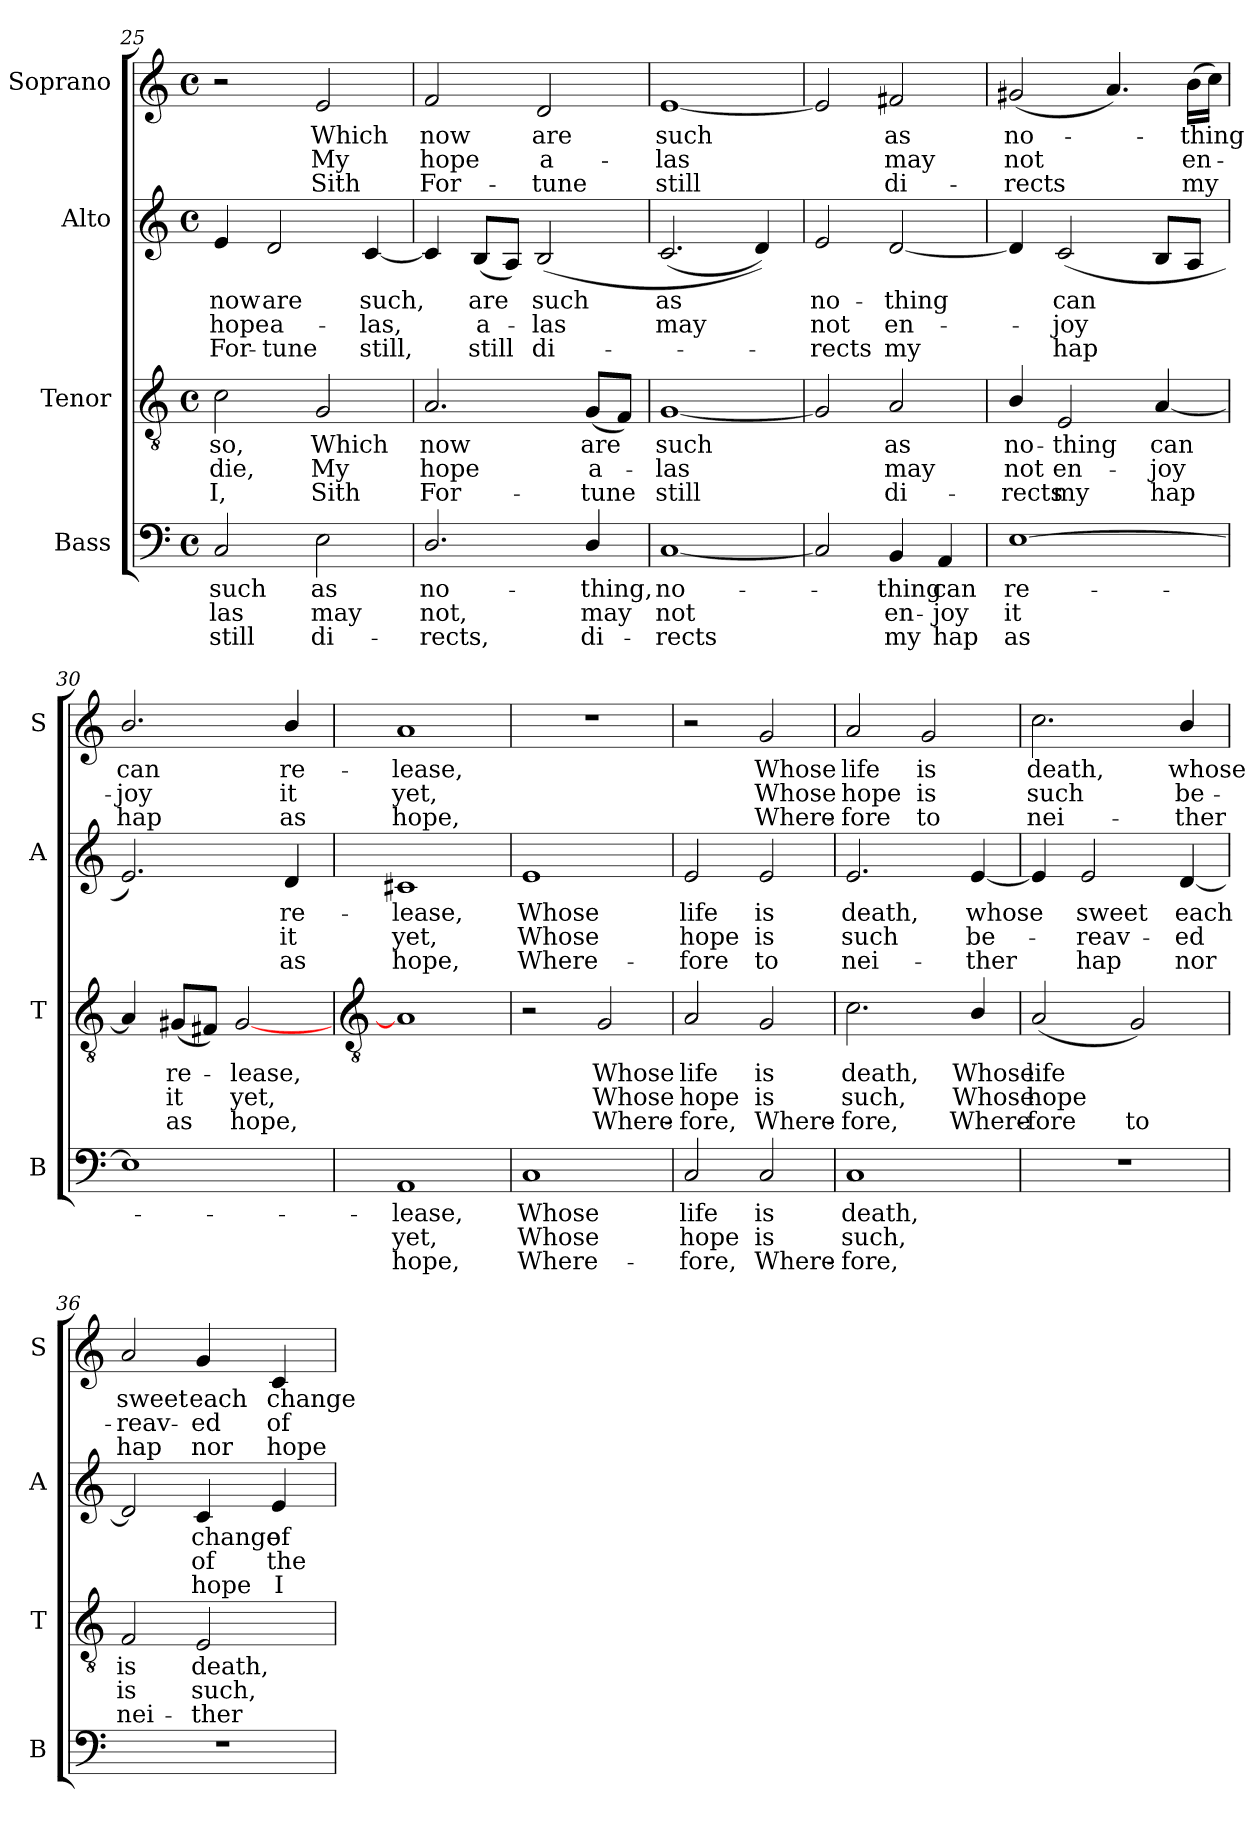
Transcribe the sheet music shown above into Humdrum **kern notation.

**kern	**text	**text	**text	**kern	**text	**text	**text	**kern	**text	**text	**text	**kern	**text	**text	**text
*part4	*part4	*part4	*part4	*part3	*part3	*part3	*part3	*part2	*part2	*part2	*part2	*part1	*part1	*part1	*part1
*staff4	*staff4	*staff4	*staff4	*staff3	*staff3	*staff3	*staff3	*staff2	*staff2	*staff2	*staff2	*staff1	*staff1	*staff1	*staff1
*I"Bass	*	*	*	*I"Tenor	*	*	*	*I"Alto	*	*	*	*I"Soprano	*	*	*
*I'B	*	*	*	*I'T	*	*	*	*I'A	*	*	*	*I'S	*	*	*
!!LO:LB:g=z
*clefF4	*	*	*	*clefGv2	*	*	*	*clefG2	*	*	*	*clefG2	*	*	*
*k[]	*	*	*	*k[]	*	*	*	*k[]	*	*	*	*k[]	*	*	*
*C:	*	*	*	*C:	*	*	*	*C:	*	*	*	*C:	*	*	*
*M4/4	*	*	*	*M4/4	*	*	*	*M4/4	*	*	*	*M4/4	*	*	*
*met(c)	*	*	*	*met(c)	*	*	*	*met(c)	*	*	*	*met(c)	*	*	*
=25	=25	=25	=25	=25	=25	=25	=25	=25	=25	=25	=25	=25	=25	=25	=25
!	!LO:LY:b	!LO:LY:b	!LO:LY:b	!	!LO:LY:b	!LO:LY:b	!LO:LY:b	!	!LO:LY:b	!LO:LY:b	!LO:LY:b	!	!	!	!
2C	such	las	still	2c	so,	die,	I,	4e	now	hope	For-	2r	.	.	.
!	!	!	!	!	!	!	!	!	!LO:LY:b	!LO:LY:b	!LO:LY:b	!	!	!	!
.	.	.	.	.	.	.	.	2d	-are	a-	-tune	.	.	.	.
!	!LO:LY:b	!LO:LY:b	!LO:LY:b	!	!LO:LY:b	!LO:LY:b	!LO:LY:b	!	!	!	!	!	!LO:LY:b	!LO:LY:b	!LO:LY:b
2E	as	may	di-	2G	Which	My	Sith	.	.	.	.	2e	Which	My	Sith
!	!	!	!	!	!	!	!	!	!LO:LY:b	!LO:LY:b	!LO:LY:b	!	!	!	!
.	.	.	.	.	.	.	.	[4c	such,	las,	still,	.	.	.	.
=26	=26	=26	=26	=26	=26	=26	=26	=26	=26	=26	=26	=26	=26	=26	=26
!	!LO:LY:b	!LO:LY:b	!LO:LY:b	!	!LO:LY:b	!LO:LY:b	!LO:LY:b	!	!	!	!	!	!LO:LY:b	!LO:LY:b	!LO:LY:b
2.D/	-no-	-not,	rects,	2.A	now	hope	For-	4c]	.	.	.	2f	now	hope	For-
!	!	!	!	!	!	!	!	!	!LO:LY:b	!LO:LY:b	!LO:LY:b	!	!	!	!
.	.	.	.	.	.	.	.	(<8BL	are	a-	still	.	.	.	.
.	.	.	.	.	.	.	.	8AJ)	.	.	.	.	.	.	.
!	!	!	!	!	!	!	!	!	!LO:LY:b	!LO:LY:b	!LO:LY:b	!	!LO:LY:b	!LO:LY:b	!LO:LY:b
.	.	.	.	.	.	.	.	(<2B	such	las	di-	2d	-are	a-	-tune
!	!LO:LY:b	!LO:LY:b	!LO:LY:b	!	!LO:LY:b	!LO:LY:b	!LO:LY:b	!	!	!	!	!	!	!	!
4D/	thing,	may	di-	(<8GL	-are	a-	tune	.	.	.	.	.	.	.	.
.	.	.	.	8FJ)	.	.	.	.	.	.	.	.	.	.	.
=27	=27	=27	=27	=27	=27	=27	=27	=27	=27	=27	=27	=27	=27	=27	=27
!	!LO:LY:b	!LO:LY:b	!LO:LY:b	!	!LO:LY:b	!LO:LY:b	!LO:LY:b	!	!LO:LY:b	!LO:LY:b	!	!	!LO:LY:b	!LO:LY:b	!LO:LY:b
[1C	-no-	not	rects	[1G	such	las	still	(<2.c	as	may	.	[1e	such	las	still
.	.	.	.	.	.	.	.	4d))	.	.	.	.	.	.	.
=28	=28	=28	=28	=28	=28	=28	=28	=28	=28	=28	=28	=28	=28	=28	=28
!	!	!	!	!	!	!	!	!	!LO:LY:b	!LO:LY:b	!LO:LY:b	!	!	!	!
2C]	.	.	.	2G]	.	.	.	2e	no-	-not	rects	2e]	.	.	.
!	!LO:LY:b	!LO:LY:b	!LO:LY:b	!	!LO:LY:b	!LO:LY:b	!LO:LY:b	!	!LO:LY:b	!LO:LY:b	!LO:LY:b	!	!LO:LY:b	!LO:LY:b	!LO:LY:b
4BB	thing	en-	-my	2A	as	may	di-	[2d	thing	en-	my	2f#X	as	may	di-
!	!LO:LY:b	!LO:LY:b	!LO:LY:b	!	!	!	!	!	!	!	!	!	!	!	!
4AA	can	joy	hap	.	.	.	.	.	.	.	.	.	.	.	.
=29	=29	=29	=29	=29	=29	=29	=29	=29	=29	=29	=29	=29	=29	=29	=29
!	!LO:LY:b	!LO:LY:b	!LO:LY:b	!	!LO:LY:b	!LO:LY:b	!LO:LY:b	!	!	!	!	!	!LO:LY:b	!LO:LY:b	!LO:LY:b
[1E	re-	it	as	4B/	-no-	-not	rects	4d]	.	.	.	(<2g#X	-no-	not	rects
!	!	!	!	!	!LO:LY:b	!LO:LY:b	!LO:LY:b	!	!LO:LY:b	!LO:LY:b	!LO:LY:b	!	!	!	!
.	.	.	.	2E	thing	en-	-my	(<2c	can	joy	hap	.	.	.	.
.	.	.	.	.	.	.	.	.	.	.	.	4.a)	.	.	.
!	!	!	!	!	!LO:LY:b	!LO:LY:b	!LO:LY:b	!	!	!	!	!	!	!	!
.	.	.	.	[4A	can	joy	hap	8BL	.	.	.	.	.	.	.
!	!	!	!	!	!	!	!	!	!	!	!	!	!LO:LY:b	!LO:LY:b	!LO:LY:b
.	.	.	.	.	.	.	.	8AJ	.	.	.	(>16bLL	thing	en-	my
.	.	.	.	.	.	.	.	.	.	.	.	16ccJJ)	.	.	.
=30	=30	=30	=30	=30	=30	=30	=30	=30	=30	=30	=30	=30	=30	=30	=30
!	!	!	!	!	!	!	!	!	!	!	!	!	!LO:LY:b	!LO:LY:b	!LO:LY:b
1E]	.	.	.	4A]	.	.	.	2.e)	.	.	.	2.b/	can	joy	hap
!	!	!	!	!	!LO:LY:b	!LO:LY:b	!LO:LY:b	!	!	!	!	!	!	!	!
.	.	.	.	(<8G#XL	re-	it	as	.	.	.	.	.	.	.	.
.	.	.	.	8F#XJ)	.	.	.	.	.	.	.	.	.	.	.
!	!	!	!	!	!LO:LY:b	!LO:LY:b	!LO:LY:b	!	!	!	!	!	!	!	!
.	.	.	.	[2G#	lease,	yet,	hope,	.	.	.	.	.	.	.	.
!	!	!	!	!	!	!	!	!	!LO:LY:b	!LO:LY:b	!LO:LY:b	!	!LO:LY:b	!LO:LY:b	!LO:LY:b
.	.	.	.	.	.	.	.	4d	re-	-it	as	4b/	re-	-it	as
!!LO:LB:g=z
=31	=31	=31	=31	=31	=31	=31	=31	=31	=31	=31	=31	=31	=31	=31	=31
*	*	*	*	*clefGv2	*	*	*	*	*	*	*	*	*	*	*
!	!LO:LY:b	!LO:LY:b	!LO:LY:b	!	!	!	!	!	!LO:LY:b	!LO:LY:b	!LO:LY:b	!	!LO:LY:b	!LO:LY:b	!LO:LY:b
1AA	lease,	yet,	hope,	1A]	.	.	.	1c#X	lease,	yet,	hope,	1a	lease,	yet,	hope,
=32	=32	=32	=32	=32	=32	=32	=32	=32	=32	=32	=32	=32	=32	=32	=32
!	!LO:LY:b	!LO:LY:b	!LO:LY:b	!	!	!	!	!	!LO:LY:b	!LO:LY:b	!LO:LY:b	!	!	!	!
1C	Whose	Whose	Where-	2r	.	.	.	1e	Whose	Whose	Where-	1r	.	.	.
!	!	!	!	!	!LO:LY:b	!LO:LY:b	!LO:LY:b	!	!	!	!	!	!	!	!
.	.	.	.	2G	Whose	Whose	Where-	.	.	.	.	.	.	.	.
=33	=33	=33	=33	=33	=33	=33	=33	=33	=33	=33	=33	=33	=33	=33	=33
!	!LO:LY:b	!LO:LY:b	!LO:LY:b	!	!LO:LY:b	!LO:LY:b	!LO:LY:b	!	!LO:LY:b	!LO:LY:b	!LO:LY:b	!	!	!	!
2C	-life	hope	fore,	2A	-life	hope	fore,	2e	-life	hope	fore	2r	.	.	.
!	!LO:LY:b	!LO:LY:b	!LO:LY:b	!	!LO:LY:b	!LO:LY:b	!LO:LY:b	!	!LO:LY:b	!LO:LY:b	!LO:LY:b	!	!LO:LY:b	!LO:LY:b	!LO:LY:b
2C	is	is	Where-	2G	is	is	Where-	2e	is	is	to	2g	Whose	Whose	Where-
=34	=34	=34	=34	=34	=34	=34	=34	=34	=34	=34	=34	=34	=34	=34	=34
!	!LO:LY:b	!LO:LY:b	!LO:LY:b	!	!LO:LY:b	!LO:LY:b	!LO:LY:b	!	!LO:LY:b	!LO:LY:b	!LO:LY:b	!	!LO:LY:b	!LO:LY:b	!LO:LY:b
1C	-death,	such,	fore,	2.c	-death,	such,	fore,	2.e	death,	such	nei-	2a	-life	hope	fore
!	!	!	!	!	!	!	!	!	!	!	!	!	!LO:LY:b	!LO:LY:b	!LO:LY:b
.	.	.	.	.	.	.	.	.	.	.	.	2g	is	is	to
!	!	!	!	!	!LO:LY:b	!LO:LY:b	!LO:LY:b	!	!LO:LY:b	!LO:LY:b	!LO:LY:b	!	!	!	!
.	.	.	.	4B/	Whose	Whose	Where-	[4e	-whose	be-	ther	.	.	.	.
=35	=35	=35	=35	=35	=35	=35	=35	=35	=35	=35	=35	=35	=35	=35	=35
!	!	!	!	!	!LO:LY:b	!LO:LY:b	!LO:LY:b	!	!	!	!	!	!LO:LY:b	!LO:LY:b	!LO:LY:b
1r	.	.	.	(<2A	-life	hope	fore	4e]	.	.	.	2.cc	death,	such	nei-
!	!	!	!	!	!	!	!	!	!LO:LY:b	!LO:LY:b	!LO:LY:b	!	!	!	!
.	.	.	.	.	.	.	.	2e	sweet	reav-	-hap	.	.	.	.
!	!	!	!	!	!	!	!LO:LY:b	!	!	!	!	!	!	!	!
.	.	.	.	2G)	.	.	to	.	.	.	.	.	.	.	.
!	!	!	!	!	!	!	!	!	!LO:LY:b	!LO:LY:b	!LO:LY:b	!	!LO:LY:b	!LO:LY:b	!LO:LY:b
.	.	.	.	.	.	.	.	[4d	each	ed	nor	4b/	-whose	be-	-ther
=36	=36	=36	=36	=36	=36	=36	=36	=36	=36	=36	=36	=36	=36	=36	=36
!	!	!	!	!	!LO:LY:b	!LO:LY:b	!LO:LY:b	!	!	!	!	!	!LO:LY:b	!LO:LY:b	!LO:LY:b
1r	.	.	.	2F	is	is	nei-	2d]	.	.	.	2a	sweet	reav-	-hap
!	!	!	!	!	!LO:LY:b	!LO:LY:b	!LO:LY:b	!	!LO:LY:b	!LO:LY:b	!LO:LY:b	!	!LO:LY:b	!LO:LY:b	!LO:LY:b
.	.	.	.	2E	-death,	such,	ther	4c	change	of	hope	4g	each	ed	nor
!	!	!	!	!	!	!	!	!	!LO:LY:b	!LO:LY:b	!LO:LY:b	!	!LO:LY:b	!LO:LY:b	!LO:LY:b
.	.	.	.	.	.	.	.	4e	of	the	I	4c	change	of	hope
=	=	=	=	=	=	=	=	=	=	=	=	=	=	=	=
*-	*-	*-	*-	*-	*-	*-	*-	*-	*-	*-	*-	*-	*-	*-	*-
